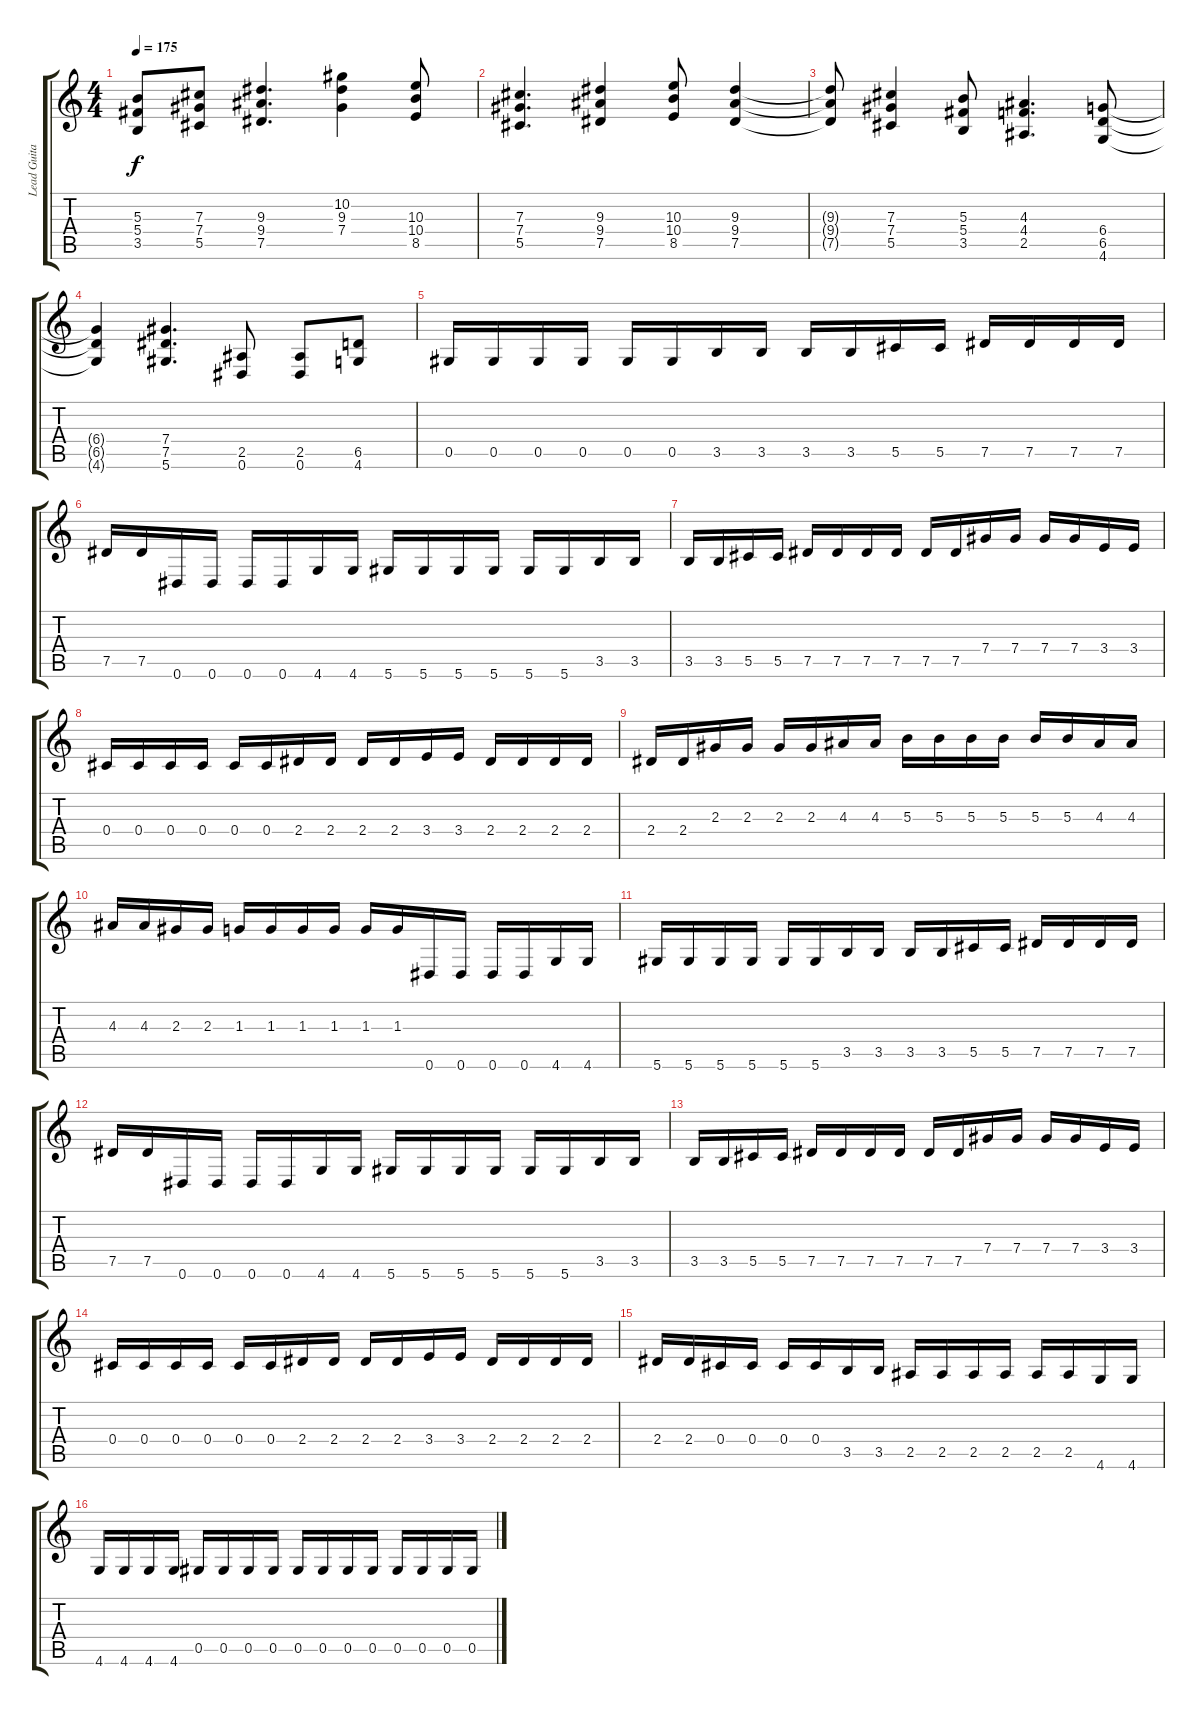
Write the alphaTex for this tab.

\track ("Lead Guitar" "Lead Guita") {instrument distortionguitar}
\staff {score tabs}
\tuning (Eb4 Bb3 Gb3 Db3 Ab2 Eb2) {hide}
\ts (4 4)
\tempo 175
\clef g2
\ks c
(5.3{t} 5.4{t} 3.5{t}).8{dy f} (7.3 7.4 5.5).8 (9.3 9.4 7.5).4{d} (10.2 9.3 7.4).4 (10.3 10.4 8.5).8 |
(7.3 7.4 5.5).4{d} (9.3 9.4 7.5).4 (10.3 10.4 8.5).8 (9.3 9.4 7.5).4 |
(9.3{t} 9.4{t} 7.5{t}).8 (7.3 7.4 5.5).4 (5.3 5.4 3.5).8 (4.3 4.4 2.5).4{d} (6.4 6.5 4.6).8 |
(6.4{t} 6.5{t} 4.6{t}).4 (7.4 7.5 5.6).4{d} (2.5 0.6).8 (2.5 0.6).8 (6.5 4.6).8 |
0.5.16 0.5.16 0.5.16 0.5.16 0.5.16 0.5.16 3.5.16 3.5.16 3.5.16 3.5.16 5.5.16 5.5.16 7.5.16 7.5.16 7.5.16 7.5.16 |
7.5.16 7.5.16 0.6.16 0.6.16 0.6.16 0.6.16 4.6.16 4.6.16 5.6.16 5.6.16 5.6.16 5.6.16 5.6.16 5.6.16 3.5.16 3.5.16 |
3.5.16 3.5.16 5.5.16 5.5.16 7.5.16 7.5.16 7.5.16 7.5.16 7.5.16 7.5.16 7.4.16 7.4.16 7.4.16 7.4.16 3.4.16 3.4.16 |
0.4.16 0.4.16 0.4.16 0.4.16 0.4.16 0.4.16 2.4.16 2.4.16 2.4.16 2.4.16 3.4.16 3.4.16 2.4.16 2.4.16 2.4.16 2.4.16 |
2.4.16 2.4.16 2.3.16 2.3.16 2.3.16 2.3.16 4.3.16 4.3.16 5.3.16 5.3.16 5.3.16 5.3.16 5.3.16 5.3.16 4.3.16 4.3.16 |
4.3.16 4.3.16 2.3.16 2.3.16 1.3.16 1.3.16 1.3.16 1.3.16 1.3.16 1.3.16 0.6.16 0.6.16 0.6.16 0.6.16 4.6.16 4.6.16 |
5.6.16 5.6.16 5.6.16 5.6.16 5.6.16 5.6.16 3.5.16 3.5.16 3.5.16 3.5.16 5.5.16 5.5.16 7.5.16 7.5.16 7.5.16 7.5.16 |
7.5.16 7.5.16 0.6.16 0.6.16 0.6.16 0.6.16 4.6.16 4.6.16 5.6.16 5.6.16 5.6.16 5.6.16 5.6.16 5.6.16 3.5.16 3.5.16 |
3.5.16 3.5.16 5.5.16 5.5.16 7.5.16 7.5.16 7.5.16 7.5.16 7.5.16 7.5.16 7.4.16 7.4.16 7.4.16 7.4.16 3.4.16 3.4.16 |
0.4.16 0.4.16 0.4.16 0.4.16 0.4.16 0.4.16 2.4.16 2.4.16 2.4.16 2.4.16 3.4.16 3.4.16 2.4.16 2.4.16 2.4.16 2.4.16 |
2.4.16 2.4.16 0.4.16 0.4.16 0.4.16 0.4.16 3.5.16 3.5.16 2.5.16 2.5.16 2.5.16 2.5.16 2.5.16 2.5.16 4.6.16 4.6.16 |
4.6.16 4.6.16 4.6.16 4.6.16 0.5.16 0.5.16 0.5.16 0.5.16 0.5.16 0.5.16 0.5.16 0.5.16 0.5.16 0.5.16 0.5.16 0.5.16
